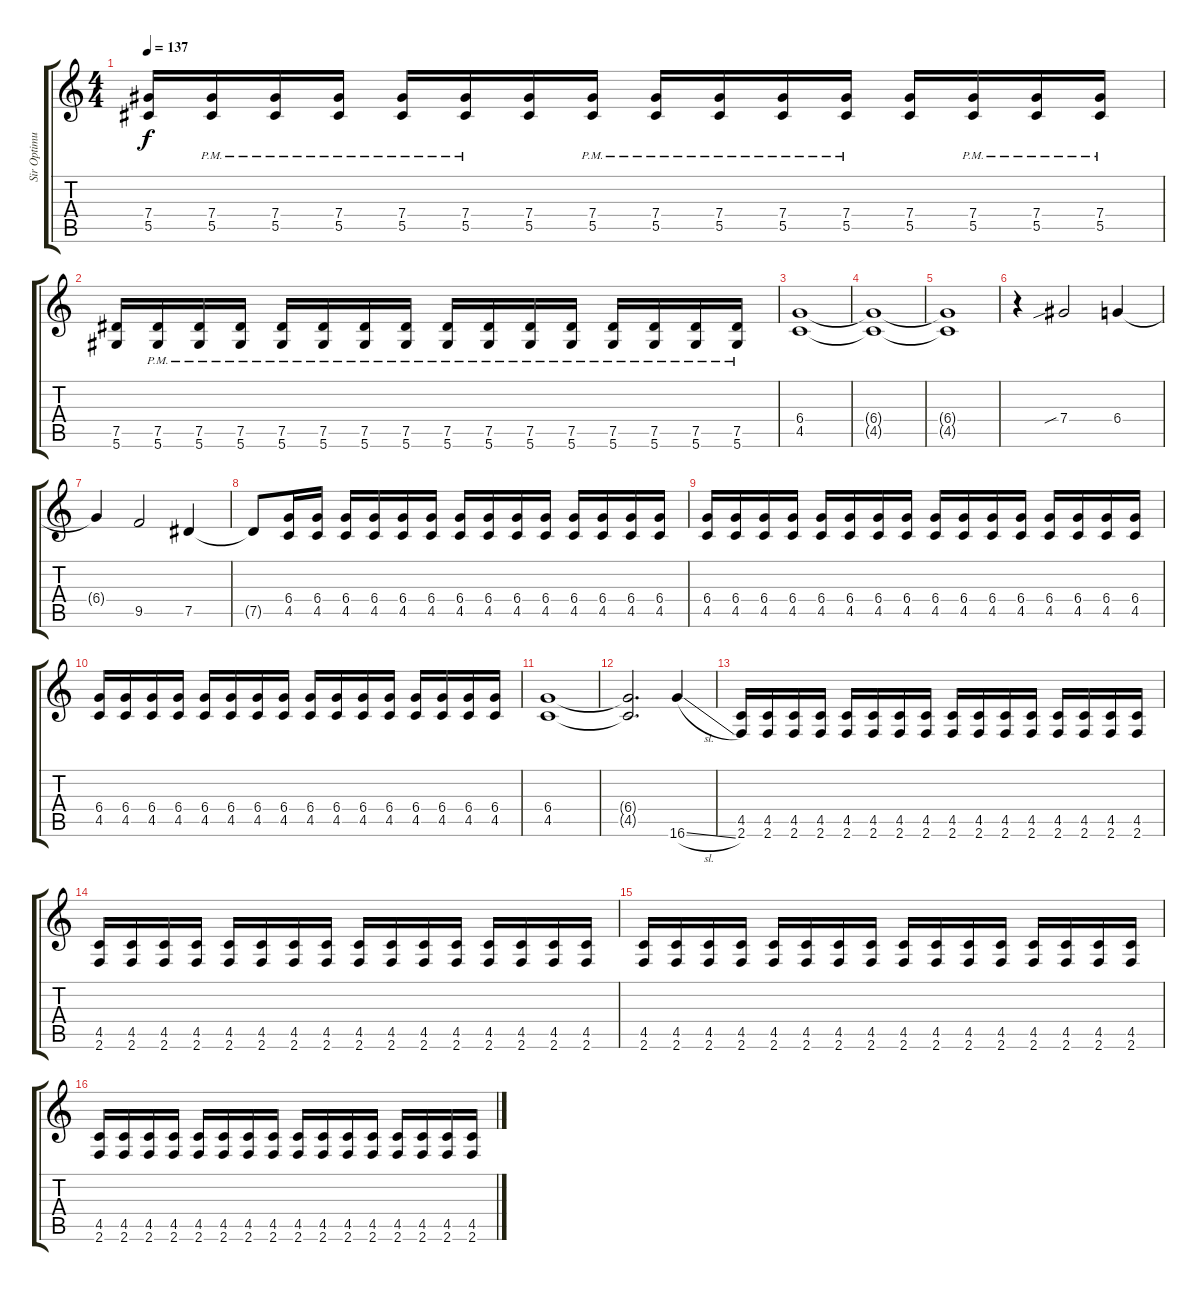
\track ("Sir Optimus Prime" "Sir Optimu") {instrument distortionguitar}
\staff {score tabs}
\tuning (Eb4 Bb3 Gb3 Db3 Ab2 Eb2) {hide}
\ts (4 4)
\tempo 137
\clef g2
\ks c
(7.4 5.5).16{dy f} (7.4{pm} 5.5{pm}).16 (7.4{pm} 5.5{pm}).16 (7.4{pm} 5.5{pm}).16 (7.4{pm} 5.5{pm}).16 (7.4{pm} 5.5{pm}).16 (7.4 5.5).16 (7.4{pm} 5.5{pm}).16 (7.4{pm} 5.5{pm}).16 (7.4{pm} 5.5{pm}).16 (7.4{pm} 5.5{pm}).16 (7.4{pm} 5.5{pm}).16 (7.4 5.5).16 (7.4{pm} 5.5{pm}).16 (7.4{pm} 5.5{pm}).16 (7.4{pm} 5.5{pm}).16 |
(7.5 5.6).16 (7.5{pm} 5.6{pm}).16 (7.5{pm} 5.6{pm}).16 (7.5{pm} 5.6{pm}).16 (7.5{pm} 5.6{pm}).16 (7.5{pm} 5.6{pm}).16 (7.5{pm} 5.6{pm}).16 (7.5{pm} 5.6{pm}).16 (7.5{pm} 5.6{pm}).16 (7.5{pm} 5.6{pm}).16 (7.5{pm} 5.6{pm}).16 (7.5{pm} 5.6{pm}).16 (7.5{pm} 5.6{pm}).16 (7.5{pm} 5.6{pm}).16 (7.5{pm} 5.6{pm}).16 (7.5{pm} 5.6{pm}).16 |
(6.4 4.5).1 |
(6.4{t} 4.5{t}).1 |
(6.4{t} 4.5{t}).1 |
r.4 7.4{sib}.2 6.4.4 |
6.4{t}.4 9.5.2 7.5.4 |
7.5{t}.8 (6.4 4.5).16 (6.4 4.5).16 (6.4 4.5).16 (6.4 4.5).16 (6.4 4.5).16 (6.4 4.5).16 (6.4 4.5).16 (6.4 4.5).16 (6.4 4.5).16 (6.4 4.5).16 (6.4 4.5).16 (6.4 4.5).16 (6.4 4.5).16 (6.4 4.5).16 |
(6.4 4.5).16 (6.4 4.5).16 (6.4 4.5).16 (6.4 4.5).16 (6.4 4.5).16 (6.4 4.5).16 (6.4 4.5).16 (6.4 4.5).16 (6.4 4.5).16 (6.4 4.5).16 (6.4 4.5).16 (6.4 4.5).16 (6.4 4.5).16 (6.4 4.5).16 (6.4 4.5).16 (6.4 4.5).16 |
(6.4 4.5).16 (6.4 4.5).16 (6.4 4.5).16 (6.4 4.5).16 (6.4 4.5).16 (6.4 4.5).16 (6.4 4.5).16 (6.4 4.5).16 (6.4 4.5).16 (6.4 4.5).16 (6.4 4.5).16 (6.4 4.5).16 (6.4 4.5).16 (6.4 4.5).16 (6.4 4.5).16 (6.4 4.5).16 |
(6.4 4.5).1 |
(6.4{t} 4.5{t}).2{d} 16.6{sl}.4{balance 14} |
(4.5 2.6).16{balance 8} (4.5 2.6).16 (4.5 2.6).16 (4.5 2.6).16 (4.5 2.6).16 (4.5 2.6).16 (4.5 2.6).16 (4.5 2.6).16 (4.5 2.6).16 (4.5 2.6).16 (4.5 2.6).16 (4.5 2.6).16 (4.5 2.6).16 (4.5 2.6).16 (4.5 2.6).16 (4.5 2.6).16 |
(4.5 2.6).16 (4.5 2.6).16 (4.5 2.6).16 (4.5 2.6).16 (4.5 2.6).16 (4.5 2.6).16 (4.5 2.6).16 (4.5 2.6).16 (4.5 2.6).16 (4.5 2.6).16 (4.5 2.6).16 (4.5 2.6).16 (4.5 2.6).16 (4.5 2.6).16 (4.5 2.6).16 (4.5 2.6).16 |
(4.5 2.6).16 (4.5 2.6).16 (4.5 2.6).16 (4.5 2.6).16 (4.5 2.6).16 (4.5 2.6).16 (4.5 2.6).16 (4.5 2.6).16 (4.5 2.6).16 (4.5 2.6).16 (4.5 2.6).16 (4.5 2.6).16 (4.5 2.6).16 (4.5 2.6).16 (4.5 2.6).16 (4.5 2.6).16 |
(4.5 2.6).16 (4.5 2.6).16 (4.5 2.6).16 (4.5 2.6).16 (4.5 2.6).16 (4.5 2.6).16 (4.5 2.6).16 (4.5 2.6).16 (4.5 2.6).16 (4.5 2.6).16 (4.5 2.6).16 (4.5 2.6).16 (4.5 2.6).16 (4.5 2.6).16 (4.5 2.6).16 (4.5 2.6).16
